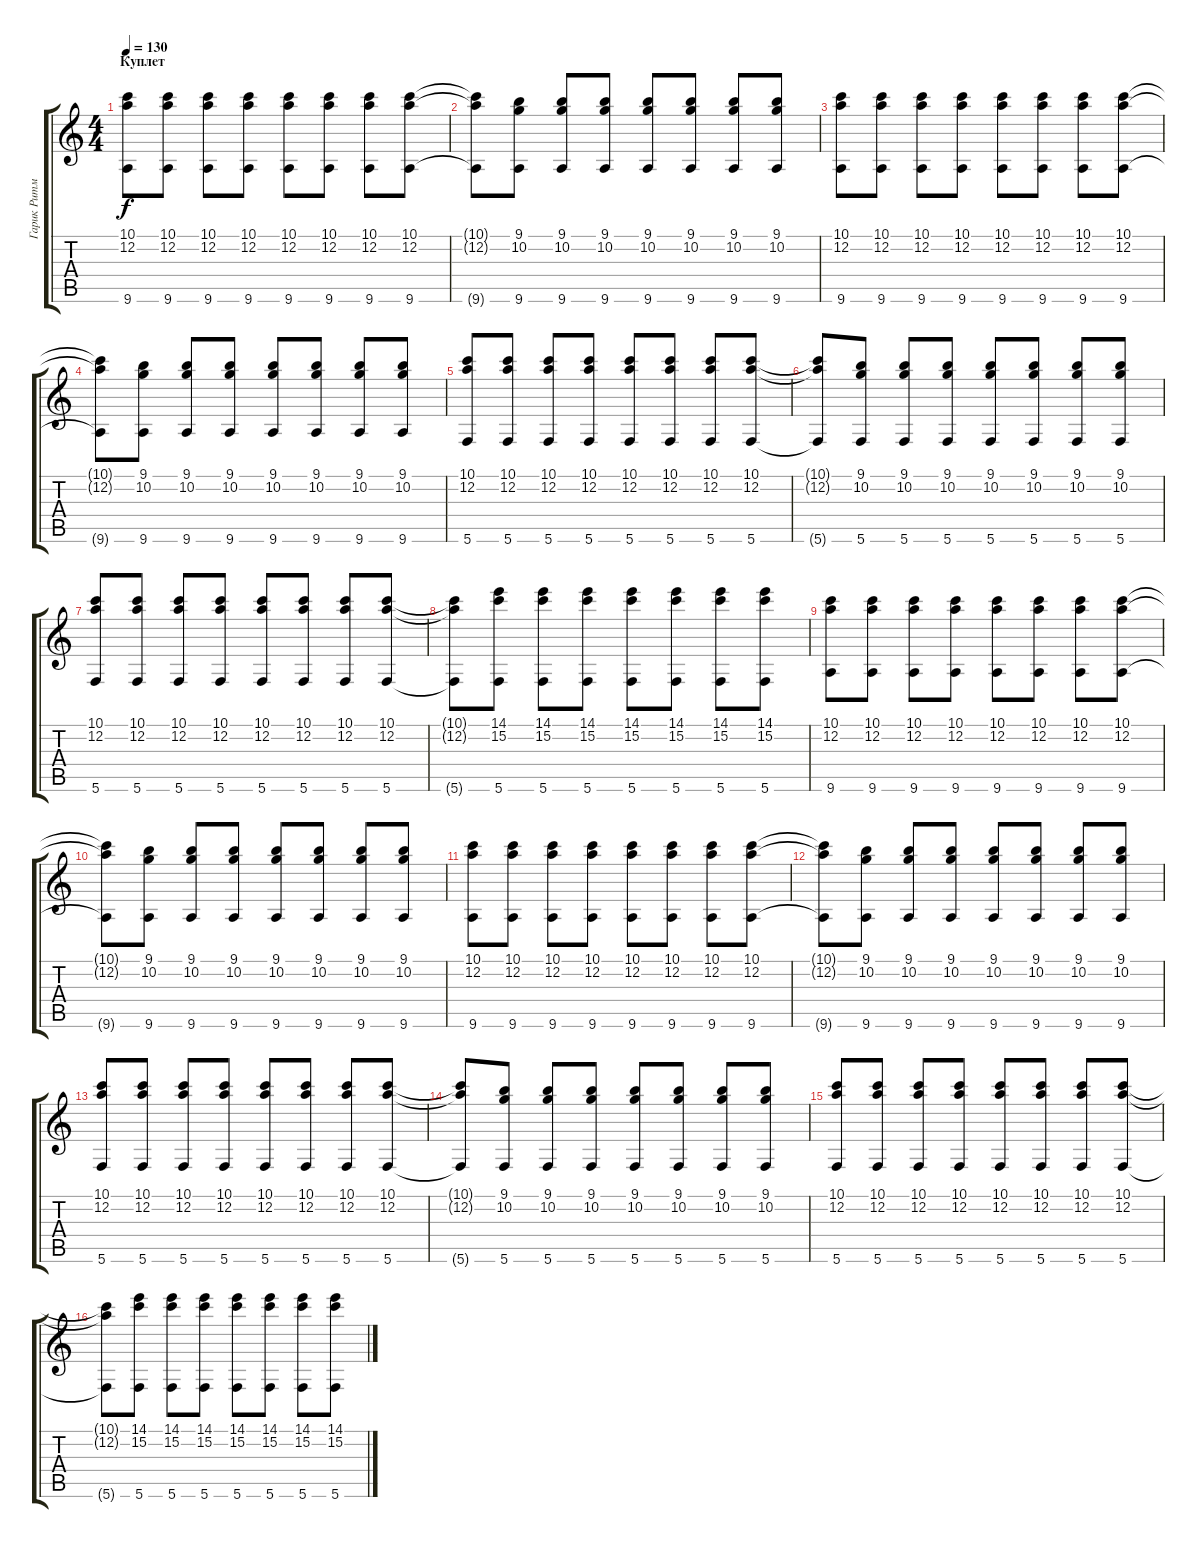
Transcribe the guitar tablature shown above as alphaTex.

\track ("Гарик Ритм" "Гарик Ритм") {instrument electricguitarclean}
\staff {score tabs}
\tuning (D4 A3 F3 C3 G2 C2) {hide}
\ts (4 4)
\section ("" "Куплет")
\tempo 130
\clef g2
\ks c
(10.1 12.2 9.6).8{dy f} (10.1 12.2 9.6).8 (10.1 12.2 9.6).8 (10.1 12.2 9.6).8 (10.1 12.2 9.6).8 (10.1 12.2 9.6).8 (10.1 12.2 9.6).8 (10.1 12.2 9.6).8 |
(10.1{t} 12.2{t} 9.6{t}).8 (9.1 10.2 9.6).8 (9.1 10.2 9.6).8 (9.1 10.2 9.6).8 (9.1 10.2 9.6).8 (9.1 10.2 9.6).8 (9.1 10.2 9.6).8 (9.1 10.2 9.6).8 |
(10.1 12.2 9.6).8 (10.1 12.2 9.6).8 (10.1 12.2 9.6).8 (10.1 12.2 9.6).8 (10.1 12.2 9.6).8 (10.1 12.2 9.6).8 (10.1 12.2 9.6).8 (10.1 12.2 9.6).8 |
(10.1{t} 12.2{t} 9.6{t}).8 (9.1 10.2 9.6).8 (9.1 10.2 9.6).8 (9.1 10.2 9.6).8 (9.1 10.2 9.6).8 (9.1 10.2 9.6).8 (9.1 10.2 9.6).8 (9.1 10.2 9.6).8 |
(10.1 12.2 5.6).8 (10.1 12.2 5.6).8 (10.1 12.2 5.6).8 (10.1 12.2 5.6).8 (10.1 12.2 5.6).8 (10.1 12.2 5.6).8 (10.1 12.2 5.6).8 (10.1 12.2 5.6).8 |
(10.1{t} 12.2{t} 5.6{t}).8 (9.1 10.2 5.6).8 (9.1 10.2 5.6).8 (9.1 10.2 5.6).8 (9.1 10.2 5.6).8 (9.1 10.2 5.6).8 (9.1 10.2 5.6).8 (9.1 10.2 5.6).8 |
(10.1 12.2 5.6).8 (10.1 12.2 5.6).8 (10.1 12.2 5.6).8 (10.1 12.2 5.6).8 (10.1 12.2 5.6).8 (10.1 12.2 5.6).8 (10.1 12.2 5.6).8 (10.1 12.2 5.6).8 |
(10.1{t} 12.2{t} 5.6{t}).8 (14.1 15.2 5.6).8 (14.1 15.2 5.6).8 (14.1 15.2 5.6).8 (14.1 15.2 5.6).8 (14.1 15.2 5.6).8 (14.1 15.2 5.6).8 (14.1 15.2 5.6).8 |
(10.1 12.2 9.6).8 (10.1 12.2 9.6).8 (10.1 12.2 9.6).8 (10.1 12.2 9.6).8 (10.1 12.2 9.6).8 (10.1 12.2 9.6).8 (10.1 12.2 9.6).8 (10.1 12.2 9.6).8 |
(10.1{t} 12.2{t} 9.6{t}).8 (9.1 10.2 9.6).8 (9.1 10.2 9.6).8 (9.1 10.2 9.6).8 (9.1 10.2 9.6).8 (9.1 10.2 9.6).8 (9.1 10.2 9.6).8 (9.1 10.2 9.6).8 |
(10.1 12.2 9.6).8 (10.1 12.2 9.6).8 (10.1 12.2 9.6).8 (10.1 12.2 9.6).8 (10.1 12.2 9.6).8 (10.1 12.2 9.6).8 (10.1 12.2 9.6).8 (10.1 12.2 9.6).8 |
(10.1{t} 12.2{t} 9.6{t}).8 (9.1 10.2 9.6).8 (9.1 10.2 9.6).8 (9.1 10.2 9.6).8 (9.1 10.2 9.6).8 (9.1 10.2 9.6).8 (9.1 10.2 9.6).8 (9.1 10.2 9.6).8 |
(10.1 12.2 5.6).8 (10.1 12.2 5.6).8 (10.1 12.2 5.6).8 (10.1 12.2 5.6).8 (10.1 12.2 5.6).8 (10.1 12.2 5.6).8 (10.1 12.2 5.6).8 (10.1 12.2 5.6).8 |
(10.1{t} 12.2{t} 5.6{t}).8 (9.1 10.2 5.6).8 (9.1 10.2 5.6).8 (9.1 10.2 5.6).8 (9.1 10.2 5.6).8 (9.1 10.2 5.6).8 (9.1 10.2 5.6).8 (9.1 10.2 5.6).8 |
(10.1 12.2 5.6).8 (10.1 12.2 5.6).8 (10.1 12.2 5.6).8 (10.1 12.2 5.6).8 (10.1 12.2 5.6).8 (10.1 12.2 5.6).8 (10.1 12.2 5.6).8 (10.1 12.2 5.6).8 |
(10.1{t} 12.2{t} 5.6{t}).8 (14.1 15.2 5.6).8 (14.1 15.2 5.6).8 (14.1 15.2 5.6).8 (14.1 15.2 5.6).8 (14.1 15.2 5.6).8 (14.1 15.2 5.6).8 (14.1 15.2 5.6).8
